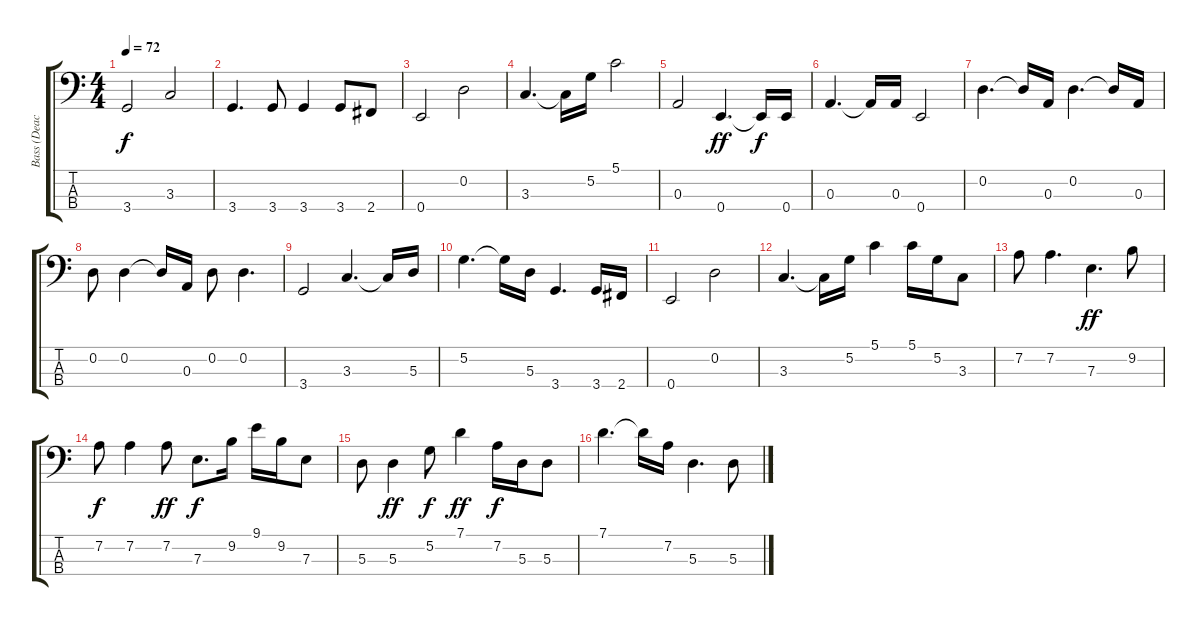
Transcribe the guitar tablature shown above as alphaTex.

\track ("Bass (Deacon)" "Bass (Deac") {instrument fretlessbass}
\staff {score tabs}
\tuning (G2 D2 A1 E1) {hide}
\ts (4 4)
\tempo 72
\clef f4
\ks c
3.4.2{dy f} 3.3.2 |
3.4.4{d} 3.4.8 3.4.4 3.4.8 2.4.8 |
0.4.2 0.2.2 |
3.3.4{d} 3.3{t}.16 5.2.16 5.1.2 |
0.3.2 0.4.4{d dy ff} 0.4{t}.16{dy f} 0.4.16 |
0.3.4{d} 0.3{t}.16 0.3.16 0.4.2 |
0.2.4{d} 0.2{t}.16 0.3.16 0.2.4{d} 0.2{t}.16 0.3.16 |
0.2.8 0.2.4 0.2{t}.16 0.3.16 0.2.8 0.2.4{d} |
3.4.2 3.3.4{d} 3.3{t}.16 5.3.16 |
5.2.4{d} 5.2{t}.16 5.3.16 3.4.4{d} 3.4.16 2.4.16 |
0.4.2 0.2.2 |
3.3.4{d} 3.3{t}.16 5.2.16 5.1.4 5.1.16 5.2.16 3.3.8 |
7.2.8 7.2.4{d} 7.3.4{d dy ff} 9.2.8 |
7.2.8{dy f} 7.2.4 7.2.8{dy ff} 7.3.8{d dy f} 9.2.16 9.1.16 9.2.16 7.3.8 |
5.3.8 5.3.4{dy ff} 5.2.8{dy f} 7.1.4{dy ff} 7.2.16{dy f} 5.3.16 5.3.8 |
7.1.4{d} 7.1{t}.16 7.2.16 5.3.4{d} 5.3.8
